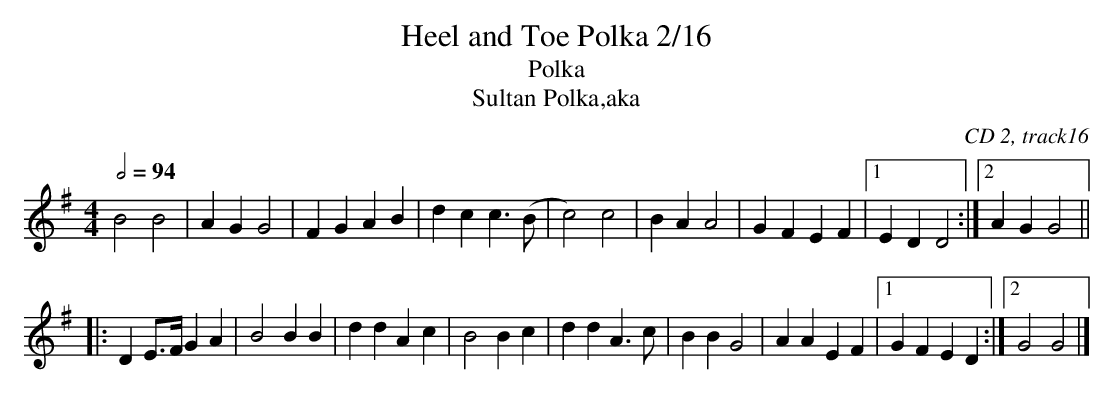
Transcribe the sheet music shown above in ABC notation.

X:1
T:Heel and Toe Polka 2/16
T:Polka
C:CD 2, track16
T:Sultan Polka,aka
M:4/4
L:1/8
Q:1/2=94
K:G
B4 B4|A2G2 G4|F2G2 A2B2|d2c2 c3(B|c4)c4| B2A2 A4|G2F2 E2F2|1E2D2 D4:|2A2G2 G4||
|:D2E>F G2A2|B4 B2B2|d2d2 A2c2|B4 B2c2|d2d2A3c|B2B2 G4|A2A2 E2F2|1G2F2 E2D2:|2G4 G4|]
